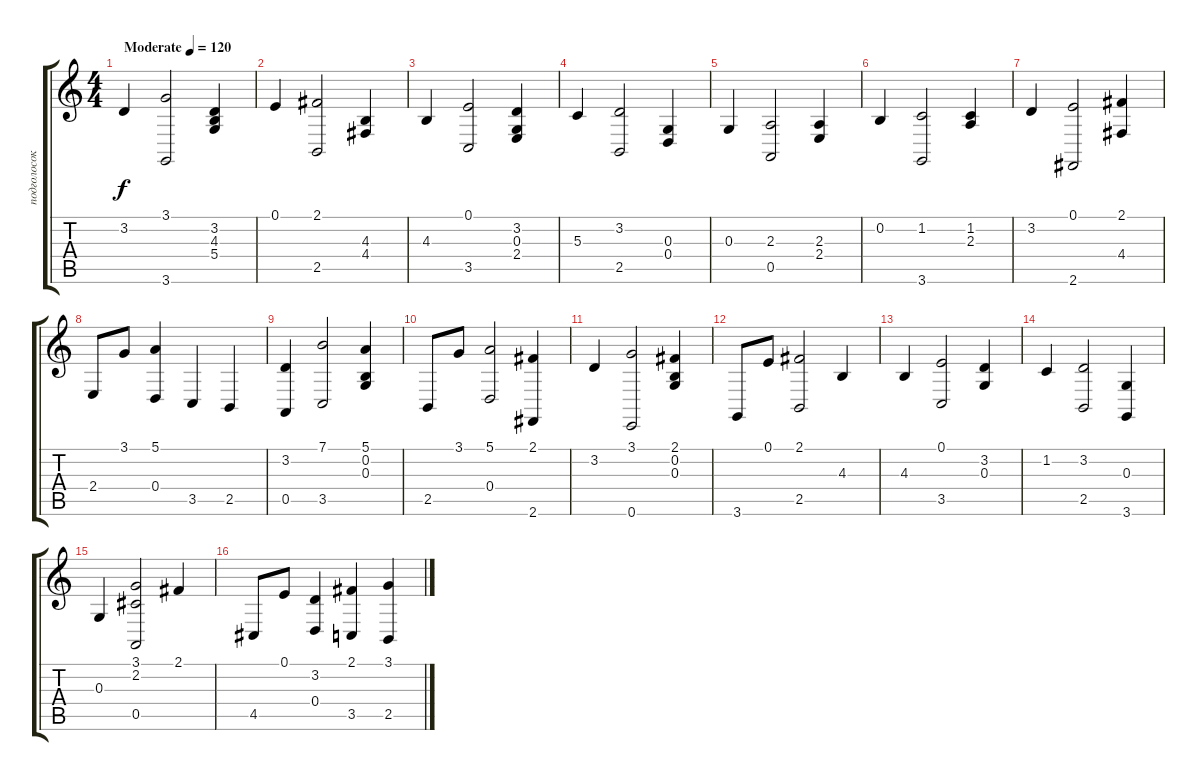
\track ("подголосок" "подголосок") {instrument pad2warm}
\staff {score tabs}
\tuning (E4 B3 G3 D3 A2 E2) {hide}
\ts (4 4)
\tempo (120 "Moderate")
\clef g2
\ks c
3.2.4{dy f instrument pad2warm} (3.1 3.6).2 (3.2 4.3 5.4).4 |
0.1.4 (2.1 2.5).2 (4.3 4.4).4 |
4.3.4 (0.1 3.5).2 (3.2 0.3 2.4).4 |
5.3.4 (3.2 2.5).2 (0.3 0.4).4 |
0.3.4 (2.3 0.5).2 (2.3 2.4).4 |
0.2.4 (1.2 3.6).2 (1.2 2.3).4 |
3.2.4 (0.1 2.6).2 (2.1 4.4).4 |
2.4.8 3.1.8 (5.1 0.4).4 3.5.4 2.5.4 |
(3.2 0.5).4 (7.1 3.5).2 (5.1 0.2 0.3).4 |
2.5.8 3.1.8 (5.1 0.4).2 (2.1 2.6).4 |
3.2.4 (3.1 0.6).2 (2.1 0.2 0.3).4 |
3.6.8 0.1.8 (2.1 2.5).2 4.3.4 |
4.3.4 (0.1 3.5).2 (3.2 0.3).4 |
1.2.4 (3.2 2.5).2 (0.3 3.6).4 |
0.3.4 (3.1 2.2 0.5).2 2.1.4 |
4.5.8 0.1.8 (3.2 0.4).4 (2.1 3.5).4 (3.1 2.5).4
